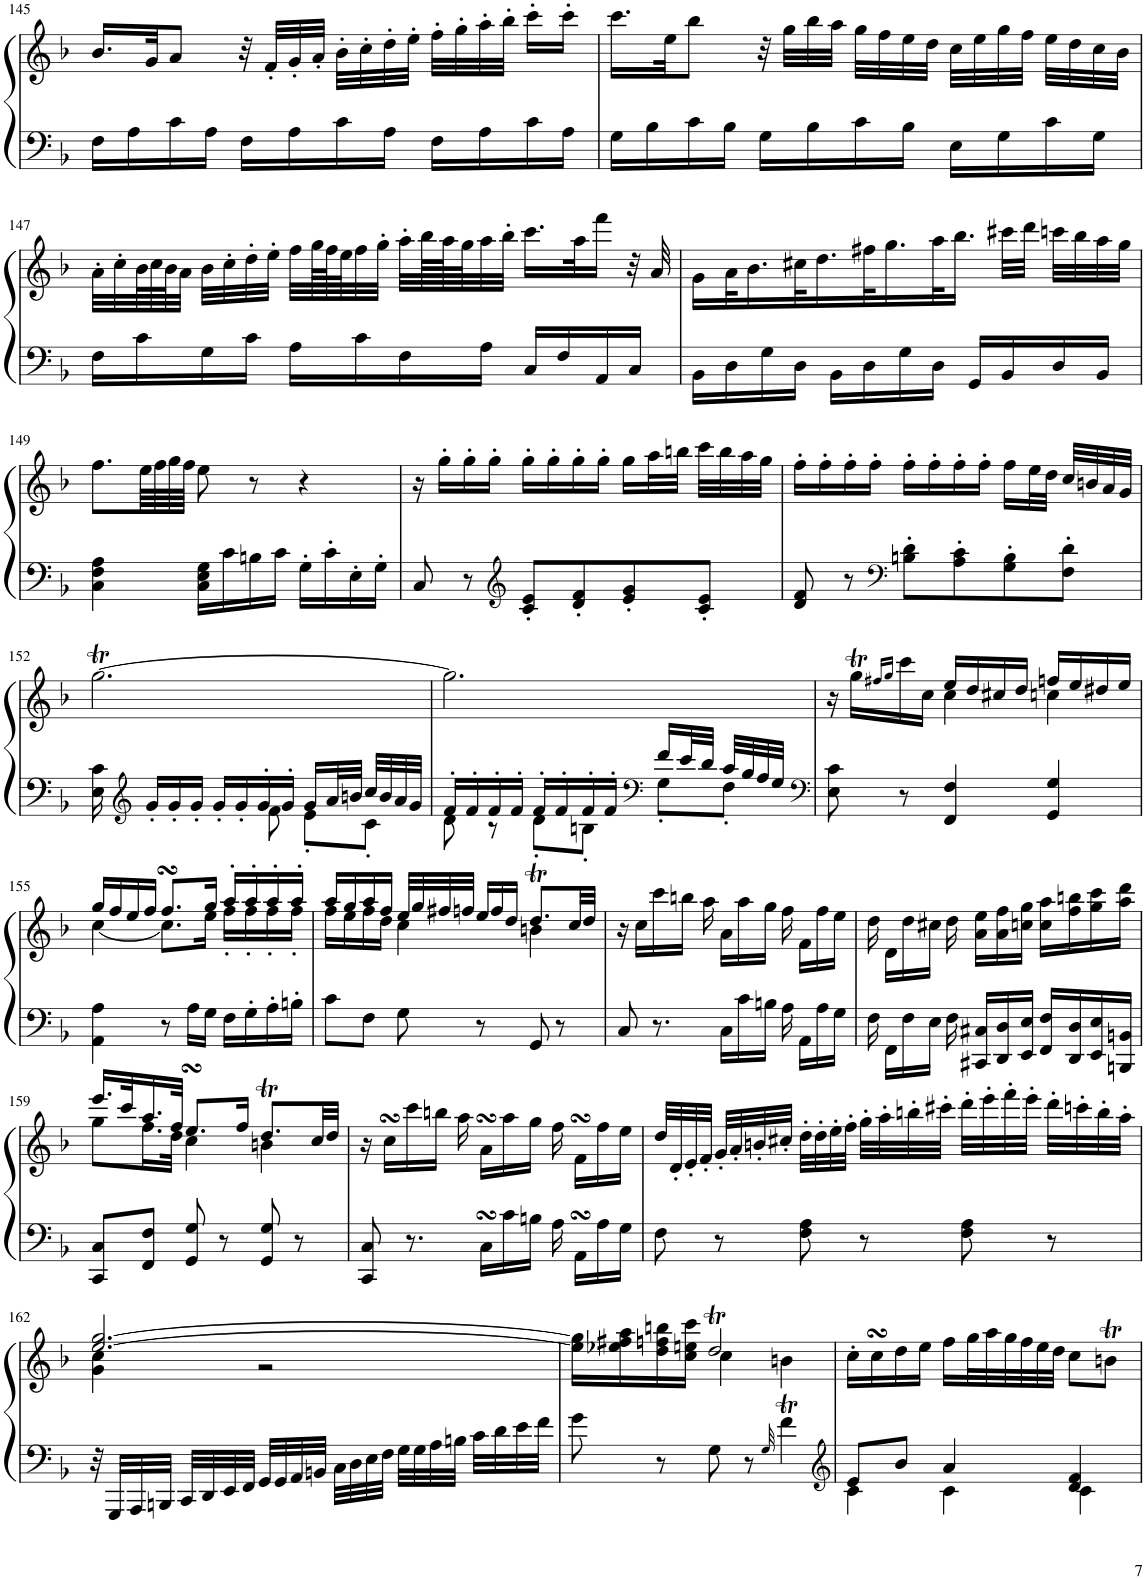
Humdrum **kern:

**kern	**kern
*part1	*part1
*staff2	*staff1
*I"Piano	*
*I'Pno.	*
!!LO:PB:g=z
*clefF4	*clefG2
*k[b-]	*k[b-]
*M3/4	*M3/4
=145	=145
16F\LL	16.b-/LL
16A\	.
.	32g/JK
16c\	8a/J
16A\JJ	.
16F\LL	32r
.	32f'/LLL
16A\	32g'/
.	32a'/JJJ
16c\	32b-'\LLL
.	32cc'\
16A\JJ	32dd'\
.	32ee'\JJJ
16F\LL	32ff'\LLL
.	32gg'\
16A\	32aa'\
.	32bb-'\JJJ
16c\	16ccc'\LL
16A\JJ	16ccc'\JJ
=146	=146
16G\LL	16.ccc\LL
16B-\	.
.	32ee\JK
16c\	8bb-\J
16B-\JJ	.
16G\LL	32r
.	32gg\LLL
16B-\	32bb-\
.	32aa\JJJ
16c\	32gg\LLL
.	32ff\
16B-\JJ	32ee\
.	32dd\JJJ
16E\LL	32cc\LLL
.	32ee\
16G\	32gg\
.	32ff\JJJ
16c\	32ee\LLL
.	32dd\
16G\JJ	32cc\
.	32b-\JJJ
!!LO:LB:g=z
=147	=147
16F\LL	32a'\LLL
.	32cc'\
*	*Xbrackettup
16c\	96b-\L
.	96cc\
.	96b-\J
.	32a\JJJ
16G\	32b-\LLL
.	32cc'\
16c\JJ	32dd'\
.	32ee'\JJJ
16A\LL	32ff\LLL
.	128gg\LL
.	128ff\J
.	64ee\J
16c\	32ff\
.	32gg'\JJJ
16F\	32aa'\LLL
.	128bb-\LL
.	128aa\J
.	64gg\J
16A\JJ	32aa\
.	32bb-'\JJJ
16C/LL	16.ccc\LL
16F/	.
.	32aa\K
16AA/	16fff\JJ
16C/JJ	32r
.	32a/
=148	=148
16BB-\LL	16g\LL
16D\	32a\K
.	16.b-\
16G\	.
16D\JJ	32cc#X\K
.	16.dd\
16BB-\LL	.
16D\	32ff#X\K
.	16.gg\
16G\	.
16D\JJ	32aa\K
.	16.bb-\JJ
16GG/LL	.
16BB-/	32ccc#X\LLL
.	32ddd\JJJ
16D/	32cccn\LLL
.	32bb-\
16BB-/JJ	32aa\
.	32gg\JJJ
!!LO:LB:g=z
=149	=149
4C\ 4F\ 4A\	8.ff\L
.	64ee\LLL
.	64ff\
.	64gg\
.	64ff\JJJJ
16C\ 16E\ 16G\LL	8ee\
16c\	.
16Bn\	8r
16c\JJ	.
16G'\LL	4r
16c'\	.
16E'\	.
16G'\JJ	.
=150	=150
8C/	16r
.	16gg'\LL
8r	16gg'\
.	16gg'\JJ
*clefG2	*
8c/' 8e/'L	16gg'\LL
.	16gg'\
8d/' 8f/'	16gg'\
.	16gg'\JJ
8e/' 8g/'	16gg\LL
.	32aa\L
.	32bbn\JJJ
8c/' 8e/'J	32ccc\LLL
.	32bb\
.	32aa\
.	32gg\JJJ
=151	=151
8d/ 8f/	16ff'\LL
.	16ff'\
8r	16ff'\
.	16ff'\JJ
*clefF4	*
8Bn\' 8d\'L	16ff'\LL
.	16ff'\
8A\' 8c\'	16ff'\
.	16ff'\JJ
8G\' 8B\'	16ff\LL
.	32ee\L
.	32dd\JJJ
8F\' 8d\'J	32cc/LLL
.	32bn/
.	32a/
.	32g/JJJ
!!LO:LB:g=z
=152	=152
*^	*
16E\ 16c\	4.ryy	[2.ggT\
*clefG2	*	*
16g'/LL	.	.
16g'/	.	.
16g'/JJ	.	.
16g'/LL	.	.
16g'/	.	.
16g'/	8f\	.
16g'/JJ	.	.
16g/LL	8e'\L	.
32a/L	.	.
32bn/JJJ	.	.
32cc/LLL	8c'\J	.
32b/	.	.
32a/	.	.
32g/JJJ	.	.
=153	=153	=153
16f'/LL	8d\	2.gg\]
16f'/	.	.
16f'/	8r	.
16f'/JJ	.	.
16f'/LL	8d'\L	.
16f'/	.	.
16f'/	8Bn'\J	.
16f'/JJ	.	.
*clefF4	*	*
16f/LL	8G'\L	.
32e/L	.	.
32d/JJJ	.	.
32c/LLL	8F'\J	.
32B/	.	.
32A/	.	.
32G/JJJ	.	.
*v	*v	*
=154	=154
*clefF4	*
*	*^
8E\ 8c\	16r	4ryy
.	16ggT\LL	.
.	16qff#X/LL	.
.	16qgg/JJ	.
8r	16ccc\	.
.	16cc\JJ	.
4FF/ 4F/	16ee/LL	4cc\
.	16dd/	.
.	16cc#X/	.
.	16dd/JJ	.
4GG/ 4G/	16ffn/LL	4ccn\
.	16ee/	.
.	16dd#X/	.
.	16ee/JJ	.
!!LO:LB:g=z	!!
=155	=155	=155
4AA\ 4A\	16gg/LL	[4cc\
.	16ff/	.
.	16ee/	.
.	16ff/JJ	.
8r	8.ffsSSs/L	8.cc\L]
16A\LL	.	.
16G\JJ	16gg/Jk	16ee\Jk
16F\LL	16aa'/LL	16ff'\LL
16G'\	16aa'/	16ff'\
16A'\	16aa'/	16ff'\
16Bn'\JJ	16aa'/JJ	16ff'\JJ
=156	=156	=156
8c\L	16aa/LL	16ff\LL
.	16gg/	16ee\
8F\J	16aa/	16ff\
.	16ff/JJ	16dd\JJ
8G\	32ee/LLL	4cc\
.	32gg/	.
.	32ff#X/	.
.	32ffn/JJJ	.
8r	24ee/LL	.
.	24ff/	.
.	24dd/JJ	.
8GG/	8.ddT/L	4bn\
8r	.	.
.	32cc/LL	.
.	32dd/JJJ	.
*	*v	*v
=157	=157
8C/	16r
.	16cc\LL
8.r	16ccc\
.	16bbn\JJ
.	16aa\
16C\LL	16a\LL
16c\	16aa\
16Bn\JJ	16gg\JJ
16A\	16ff\
16AA\LL	16f\LL
16A\	16ff\
16G\JJ	16ee\JJ
=158	=158
16F\	16dd\
16FF\LL	16d\LL
16F\	16dd\
16E\JJ	16cc#X\JJ
16F\	16dd\
16CC#X/ 16C#X/LL	16a\ 16ee\LL
16DD/ 16D/	16a\ 16ff\
16EE/ 16E/JJ	16ccn\ 16gg\JJ
16FF/ 16F/LL	16cc\ 16aa\LL
16DD/ 16D/	16ff\ 16bbn\
16EE/ 16E/	16gg\ 16ccc\
16BBBn/ 16BBn/JJ	16aa\ 16ddd\JJ
!!LO:LB:g=z
=159	=159
*	*^
8CC/ 8C/L	16.eee/LL	8gg\L
.	32ccc/K	.
8FF/ 8F/J	16.aa/	16.ff\L
.	32ff/JJk	32dd\JJk
8GG/ 8G/	8.eesSsS/L	4cc\
8r	.	.
.	16ff/Jk	.
8GG/ 8G/	8.ddT/L	4bn\
8r	.	.
.	32cc/LL	.
.	32dd/JJJ	.
*	*v	*v
=160	=160
8CC/ 8C/	16r
.	16ccsSSS\LL
8.r	16ccc\
.	16bbn\JJ
.	16aa\
16CsSSS\LL	16asSsS\LL
16c\	16aa\
16Bn\JJ	16gg\JJ
16A\	16ff\
16AAsSsS\LL	16fsSSs\LL
16A\	16ff\
16G\JJ	16ee\JJ
=161	=161
8F\	32dd/LLL
.	32d'/
.	32e'/
.	32f'/JJJ
8r	32g'/LLL
.	32a'/
.	32bn'/
.	32cc#X'/JJJ
8F\ 8A\	32dd'\LLL
.	32dd'\
.	32ee'\
.	32ff'\JJJ
8r	32gg'\LLL
.	32aa'\
.	32bbn'\
.	32ccc#X'\JJJ
8F\ 8A\	32ddd'\LLL
.	32eee'\
.	32fff'\
.	32eee'\JJJ
8r	32ddd'\LLL
.	32cccn'\
.	32bb'\
.	32aa'\JJJ
!!LO:LB:g=z
=162	=162
*	*^
32r	[2.ee/ [2.gg/	4g\ 4cc\
32GGG/LLL	.	.
32AAA/	.	.
32BBBn/JJJ	.	.
32CC/LLL	.	.
32DD/	.	.
32EE/	.	.
32FF/JJJ	.	.
32GG/LLL	.	2r
32GG/	.	.
32AA/	.	.
32BBn/JJJ	.	.
32C\LLL	.	.
32D\	.	.
32E\	.	.
32F\JJJ	.	.
32G\LLL	.	.
32G\	.	.
32A\	.	.
32Bn\JJJ	.	.
32c\LLL	.	.
32d\	.	.
32e\	.	.
32f\JJJ	.	.
=163	=163	=163
8g\	16ee\] 16gg\]LL	4ryy
.	16ee-X\ 16ff#X\ 16aa\	.
8r	16dd\ 16ffn\ 16bbn\	.
.	16cc\ 16een\ 16ccc\JJ	.
8G\	2ddT/	4cc\
8r	.	.
32qG/	.	.
4fT\	.	4bn\
*	*v	*v
=164	=164
*clefG2	*
*^	*
8e/L	4c\	16cc'\LL
.	.	16ccsSSS\
8b-/J	.	16dd\
.	.	16ee\JJ
4a/	4c\	16ff\LL
.	.	32gg\L
.	.	32aa\
.	.	32gg\
.	.	32ff\
.	.	32ee\
.	.	32dd\JJJ
4d/ 4f/	4c\	8cc\L
.	.	8bnt\J
*v	*v	*
=	=
*-	*-
